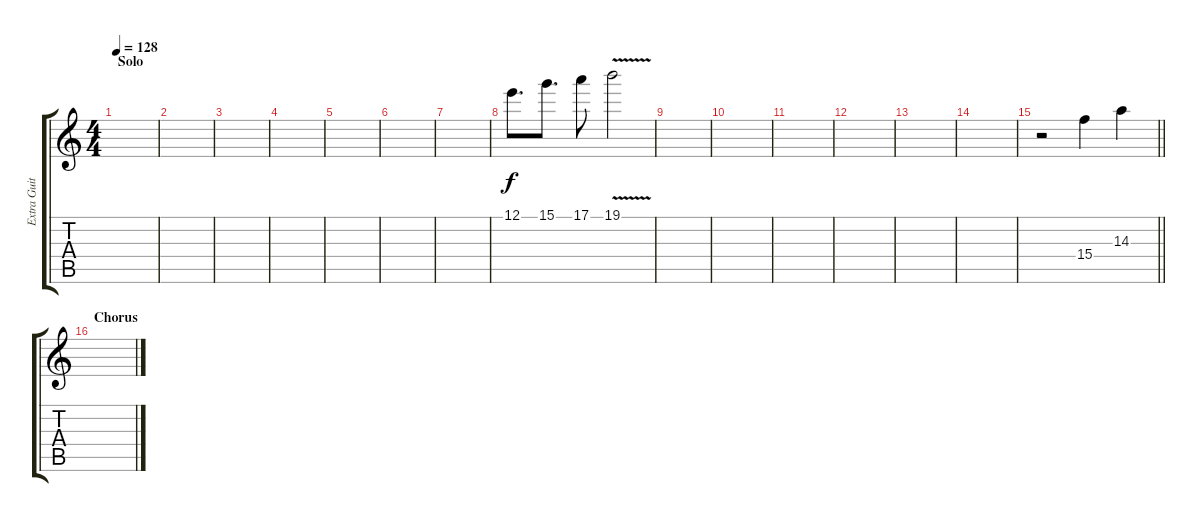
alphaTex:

\track ("Extra Guitar" "Extra Guit") {instrument distortionguitar}
\staff {score tabs}
\tuning (E4 B3 G3 D3 A2 E2) {hide}
\ts (4 4)
\section ("" "Solo")
\tempo 128
\clef g2
\ks c
|
|
|
|
|
|
|
12.1.8{d volume 8} 15.1.8{d} 17.1.8 19.1{v}.2 |
|
|
|
|
|
|
\barLineRight lightlight
r.2{volume 13} 15.4.4 14.3.4 |
\section ("" "Chorus")
